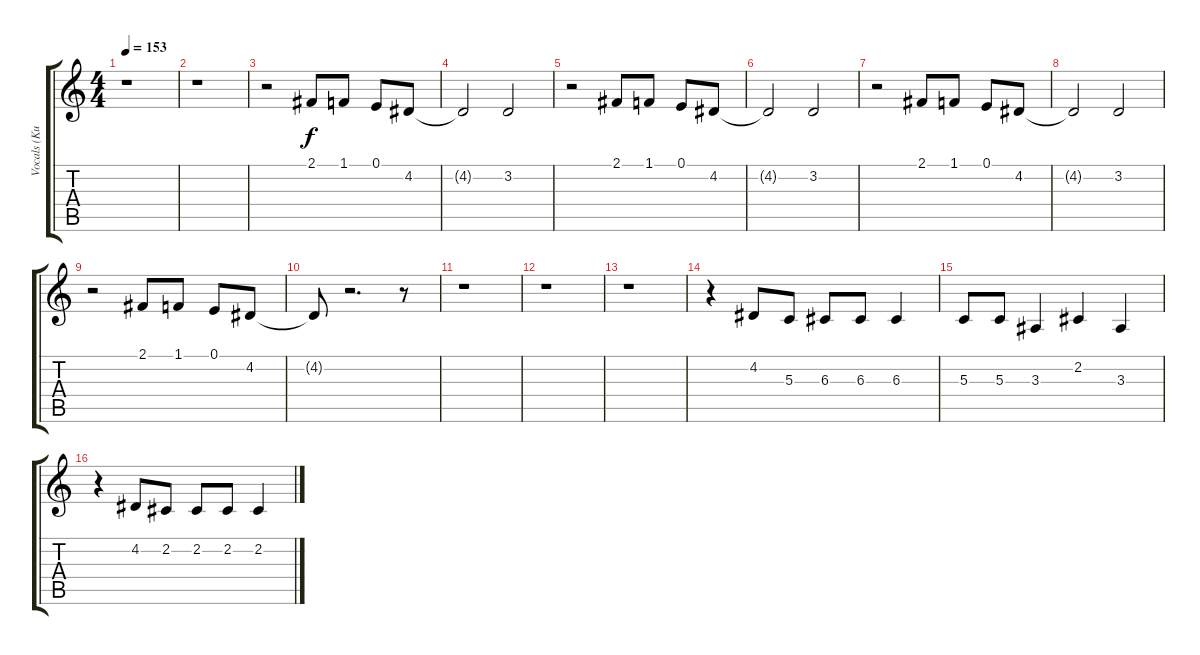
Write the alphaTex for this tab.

\track ("Vocals (Kurt)" "Vocals (Ku") {instrument electricgrandpiano}
\staff {score tabs}
\tuning (E4 B3 G3 D3 A2 E2) {hide}
\ts (4 4)
\tempo 153
\clef g2
\ks c
r.1{dy f} |
r.1 |
r.2 2.1.8 1.1.8 0.1.8 4.2.8 |
4.2{t}.2 3.2.2 |
r.2 2.1.8 1.1.8 0.1.8 4.2.8 |
4.2{t}.2 3.2.2 |
r.2 2.1.8 1.1.8 0.1.8 4.2.8 |
4.2{t}.2 3.2.2 |
r.2 2.1.8 1.1.8 0.1.8 4.2.8 |
4.2{t}.8 r.2{d} r.8 |
r.1 |
r.1 |
r.1 |
r.4 4.2.8 5.3.8 6.3.8 6.3.8 6.3.4 |
5.3.8 5.3.8 3.3.4 2.2.4 3.3.4 |
r.4 4.2.8 2.2.8 2.2.8 2.2.8 2.2.4
